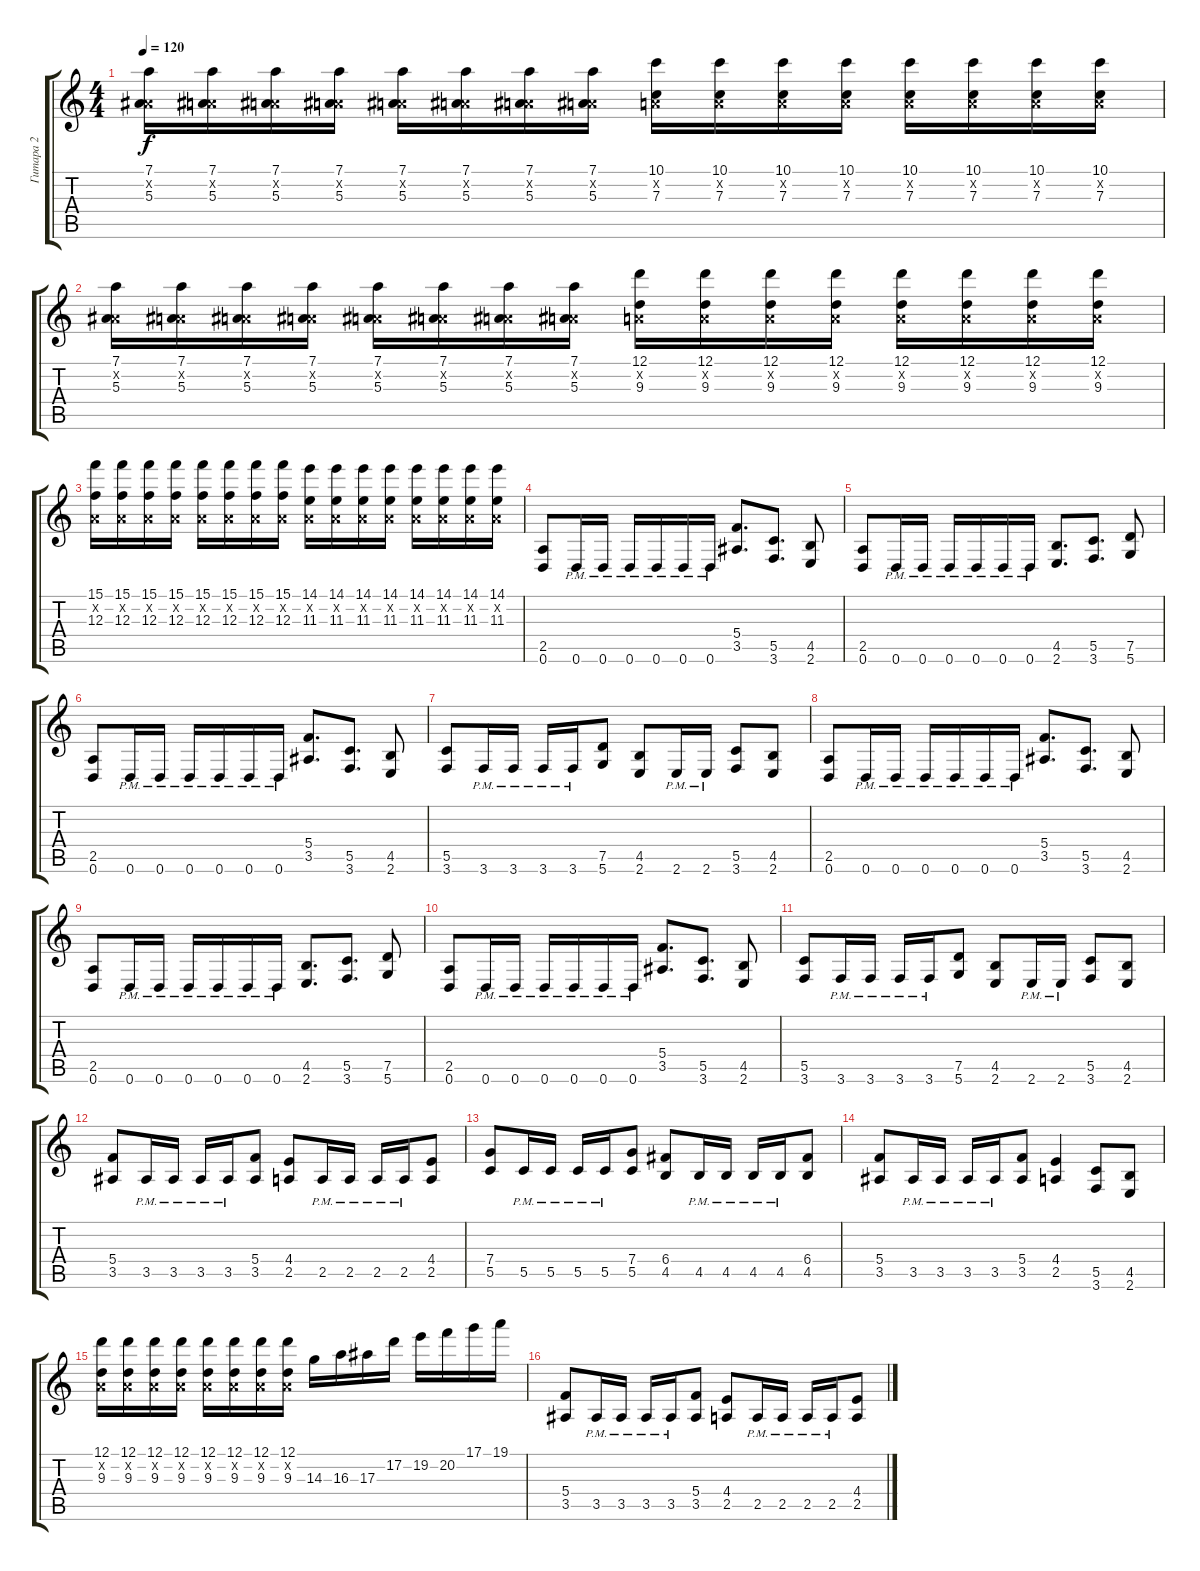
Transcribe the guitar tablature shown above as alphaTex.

\track ("Гитара 2" "Гитара 2") {instrument overdrivenguitar}
\staff {score tabs}
\tuning (D4 A3 F3 C3 G2 D2) {hide}
\ts (4 4)
\tempo 120
\clef g2
\ks c
(7.1 0.2{x} 5.3).16{dy f} (7.1 0.2{x} 5.3).16 (7.1 0.2{x} 5.3).16 (7.1 0.2{x} 5.3).16 (7.1 0.2{x} 5.3).16 (7.1 0.2{x} 5.3).16 (7.1 0.2{x} 5.3).16 (7.1 0.2{x} 5.3).16 (10.1 0.2{x} 7.3).16 (10.1 0.2{x} 7.3).16 (10.1 0.2{x} 7.3).16 (10.1 0.2{x} 7.3).16 (10.1 0.2{x} 7.3).16 (10.1 0.2{x} 7.3).16 (10.1 0.2{x} 7.3).16 (10.1 0.2{x} 7.3).16 |
(7.1 0.2{x} 5.3).16 (7.1 0.2{x} 5.3).16 (7.1 0.2{x} 5.3).16 (7.1 0.2{x} 5.3).16 (7.1 0.2{x} 5.3).16 (7.1 0.2{x} 5.3).16 (7.1 0.2{x} 5.3).16 (7.1 0.2{x} 5.3).16 (12.1 0.2{x} 9.3).16 (12.1 0.2{x} 9.3).16 (12.1 0.2{x} 9.3).16 (12.1 0.2{x} 9.3).16 (12.1 0.2{x} 9.3).16 (12.1 0.2{x} 9.3).16 (12.1 0.2{x} 9.3).16 (12.1 0.2{x} 9.3).16 |
(15.1 0.2{x} 12.3).16 (15.1 0.2{x} 12.3).16 (15.1 0.2{x} 12.3).16 (15.1 0.2{x} 12.3).16 (15.1 0.2{x} 12.3).16 (15.1 0.2{x} 12.3).16 (15.1 0.2{x} 12.3).16 (15.1 0.2{x} 12.3).16 (14.1 0.2{x} 11.3).16 (14.1 0.2{x} 11.3).16 (14.1 0.2{x} 11.3).16 (14.1 0.2{x} 11.3).16 (14.1 0.2{x} 11.3).16 (14.1 0.2{x} 11.3).16 (14.1 0.2{x} 11.3).16 (14.1 0.2{x} 11.3).16 |
(2.5 0.6).8 0.6{pm}.16 0.6{pm}.16 0.6{pm}.16 0.6{pm}.16 0.6{pm}.16 0.6{pm}.16 (5.4 3.5).8{d} (5.5 3.6).8{d} (4.5 2.6).8 |
(2.5 0.6).8 0.6{pm}.16 0.6{pm}.16 0.6{pm}.16 0.6{pm}.16 0.6{pm}.16 0.6{pm}.16 (4.5 2.6).8{d} (5.5 3.6).8{d} (7.5 5.6).8 |
(2.5 0.6).8 0.6{pm}.16 0.6{pm}.16 0.6{pm}.16 0.6{pm}.16 0.6{pm}.16 0.6{pm}.16 (5.4 3.5).8{d} (5.5 3.6).8{d} (4.5 2.6).8 |
(5.5 3.6).8 3.6{pm}.16 3.6{pm}.16 3.6{pm}.16 3.6{pm}.16 (7.5 5.6).8 (4.5 2.6).8 2.6{pm}.16 2.6{pm}.16 (5.5 3.6).8 (4.5 2.6).8 |
(2.5 0.6).8 0.6{pm}.16 0.6{pm}.16 0.6{pm}.16 0.6{pm}.16 0.6{pm}.16 0.6{pm}.16 (5.4 3.5).8{d} (5.5 3.6).8{d} (4.5 2.6).8 |
(2.5 0.6).8 0.6{pm}.16 0.6{pm}.16 0.6{pm}.16 0.6{pm}.16 0.6{pm}.16 0.6{pm}.16 (4.5 2.6).8{d} (5.5 3.6).8{d} (7.5 5.6).8 |
(2.5 0.6).8 0.6{pm}.16 0.6{pm}.16 0.6{pm}.16 0.6{pm}.16 0.6{pm}.16 0.6{pm}.16 (5.4 3.5).8{d} (5.5 3.6).8{d} (4.5 2.6).8 |
(5.5 3.6).8 3.6{pm}.16 3.6{pm}.16 3.6{pm}.16 3.6{pm}.16 (7.5 5.6).8 (4.5 2.6).8 2.6{pm}.16 2.6{pm}.16 (5.5 3.6).8 (4.5 2.6).8 |
(5.4 3.5).8 3.5{pm}.16 3.5{pm}.16 3.5{pm}.16 3.5{pm}.16 (5.4 3.5).8 (4.4 2.5).8 2.5{pm}.16 2.5{pm}.16 2.5{pm}.16 2.5{pm}.16 (4.4 2.5).8 |
(7.4 5.5).8 5.5{pm}.16 5.5{pm}.16 5.5{pm}.16 5.5{pm}.16 (7.4 5.5).8 (6.4 4.5).8 4.5{pm}.16 4.5{pm}.16 4.5{pm}.16 4.5{pm}.16 (6.4 4.5).8 |
(5.4 3.5).8 3.5{pm}.16 3.5{pm}.16 3.5{pm}.16 3.5{pm}.16 (5.4 3.5).8 (4.4 2.5).4 (5.5 3.6).8 (4.5 2.6).8 |
(12.1 0.2{x} 9.3).16 (12.1 0.2{x} 9.3).16 (12.1 0.2{x} 9.3).16 (12.1 0.2{x} 9.3).16 (12.1 0.2{x} 9.3).16 (12.1 0.2{x} 9.3).16 (12.1 0.2{x} 9.3).16 (12.1 0.2{x} 9.3).16 14.3.16 16.3.16 17.3.16 17.2.16 19.2.16 20.2.16 17.1.16 19.1.16 |
(5.4 3.5).8 3.5{pm}.16 3.5{pm}.16 3.5{pm}.16 3.5{pm}.16 (5.4 3.5).8 (4.4 2.5).8 2.5{pm}.16 2.5{pm}.16 2.5{pm}.16 2.5{pm}.16 (4.4 2.5).8
